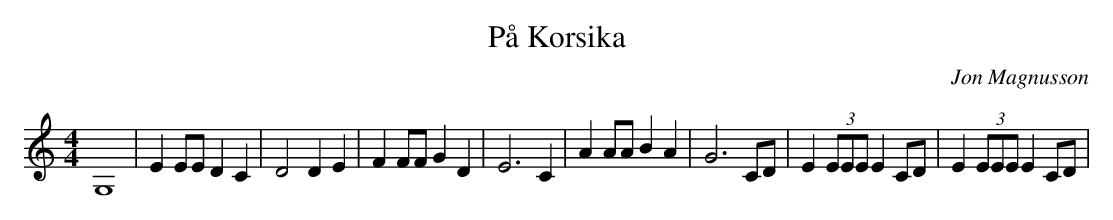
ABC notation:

X:1
T:På Korsika
C:Jon Magnusson
M:4/4
L:1/16
K:C
G,16|E4E2E2 D4C4| D8 D4E4| F4F2F2 G4D4| E12C4|A4A2A2 B4A4| G12 C2D2 |E4 (3 E2E2E2  E4 C2D2|E4 (3 E2E2E2 E4 C2D2|
